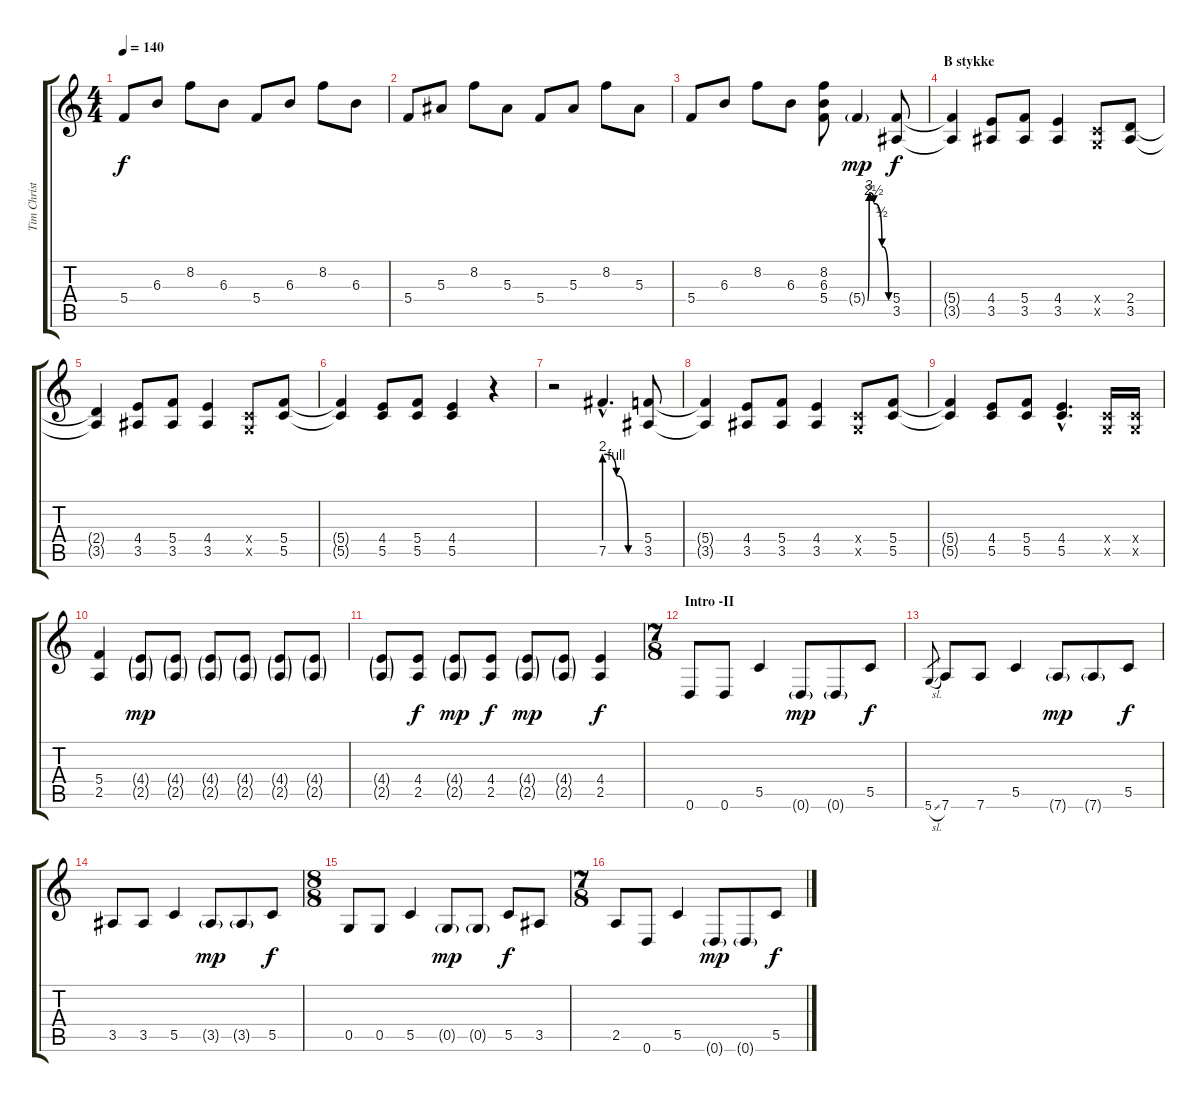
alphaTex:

\track ("Tim Christensen (Guitar 1)" "Tim Christ") {instrument distortionguitar}
\staff {score tabs}
\tuning (D4 A3 F3 C3 G2 D2) {hide}
\ts (4 4)
\tempo 140
\clef g2
\ks c
5.4.8{dy f} 6.3.8 8.2.8 6.3.8 5.4.8 6.3.8 8.2.8 6.3.8 |
5.4.8 5.3.8 8.2.8 5.3.8 5.4.8 5.3.8 8.2.8 5.3.8 |
5.4.8 6.3.8 8.2.8 6.3.8 (8.2 6.3 5.4).8 5.4{be (custom 0 0 5 12 18 10 41 2 60 0) g}.4{dy mp} (5.4 3.5).8{dy f} |
\section ("" "B stykke")
(5.4{t} 3.5{t}).4 (4.4 3.5).8 (5.4 3.5).8 (4.4 3.5).4 (0.4{x} 0.5{x}).8 (2.4 3.5).8 |
(2.4{t} 3.5{t}).4 (4.4 3.5).8 (5.4 3.5).8 (4.4 3.5).4 (0.4{x} 0.5{x}).8 (5.4 5.5).8 |
(5.4{t} 5.5{t}).4 (4.4 5.5).8 (5.4 5.5).8 (4.4 5.5).4 r.4 |
r.2 7.5{be (custom 0 8 20 4 40 0 60 0) hac}.4{d} (5.4 3.5).8 |
(5.4{t} 3.5{t}).4 (4.4 3.5).8 (5.4 3.5).8 (4.4 3.5).4 (0.4{x} 0.5{x}).8 (5.4 5.5).8 |
(5.4{t} 5.5{t}).4 (4.4 5.5).8 (5.4 5.5).8 (4.4{hac} 5.5{hac}).4{d} (0.4{x} 0.5{x}).16 (0.4{x} 0.5{x}).16 |
(5.4 2.5).4 (4.4{g} 2.5{g}).8{dy mp} (4.4{g} 2.5{g}).8 (4.4{g} 2.5{g}).8 (4.4{g} 2.5{g}).8 (4.4{g} 2.5{g}).8 (4.4{g} 2.5{g}).8 |
(4.4{g} 2.5{g}).8 (4.4 2.5).8{dy f} (4.4{g} 2.5{g}).8{dy mp} (4.4 2.5).8{dy f} (4.4{g} 2.5{g}).8{dy mp} (4.4{g} 2.5{g}).8 (4.4 2.5).4{dy f} |
\ts (7 8)
\section ("" "Intro -II")
0.6.8 0.6.8 5.5.4 0.6{g}.8{dy mp} 0.6{g}.8 5.5.8{dy f} |
5.6{sl}.8{gr} 7.6.8 7.6.8 5.5.4 7.6{g}.8{dy mp} 7.6{g}.8 5.5.8{dy f} |
3.5.8 3.5.8 5.5.4 3.5{g}.8{dy mp} 3.5{g}.8 5.5.8{dy f} |
\ts (8 8)
0.5.8 0.5.8 5.5.4 0.5{g}.8{dy mp} 0.5{g}.8 5.5.8{dy f} 3.5.8 |
\ts (7 8)
2.5.8 0.6.8 5.5.4 0.6{g}.8{dy mp} 0.6{g}.8 5.5.8{dy f}
